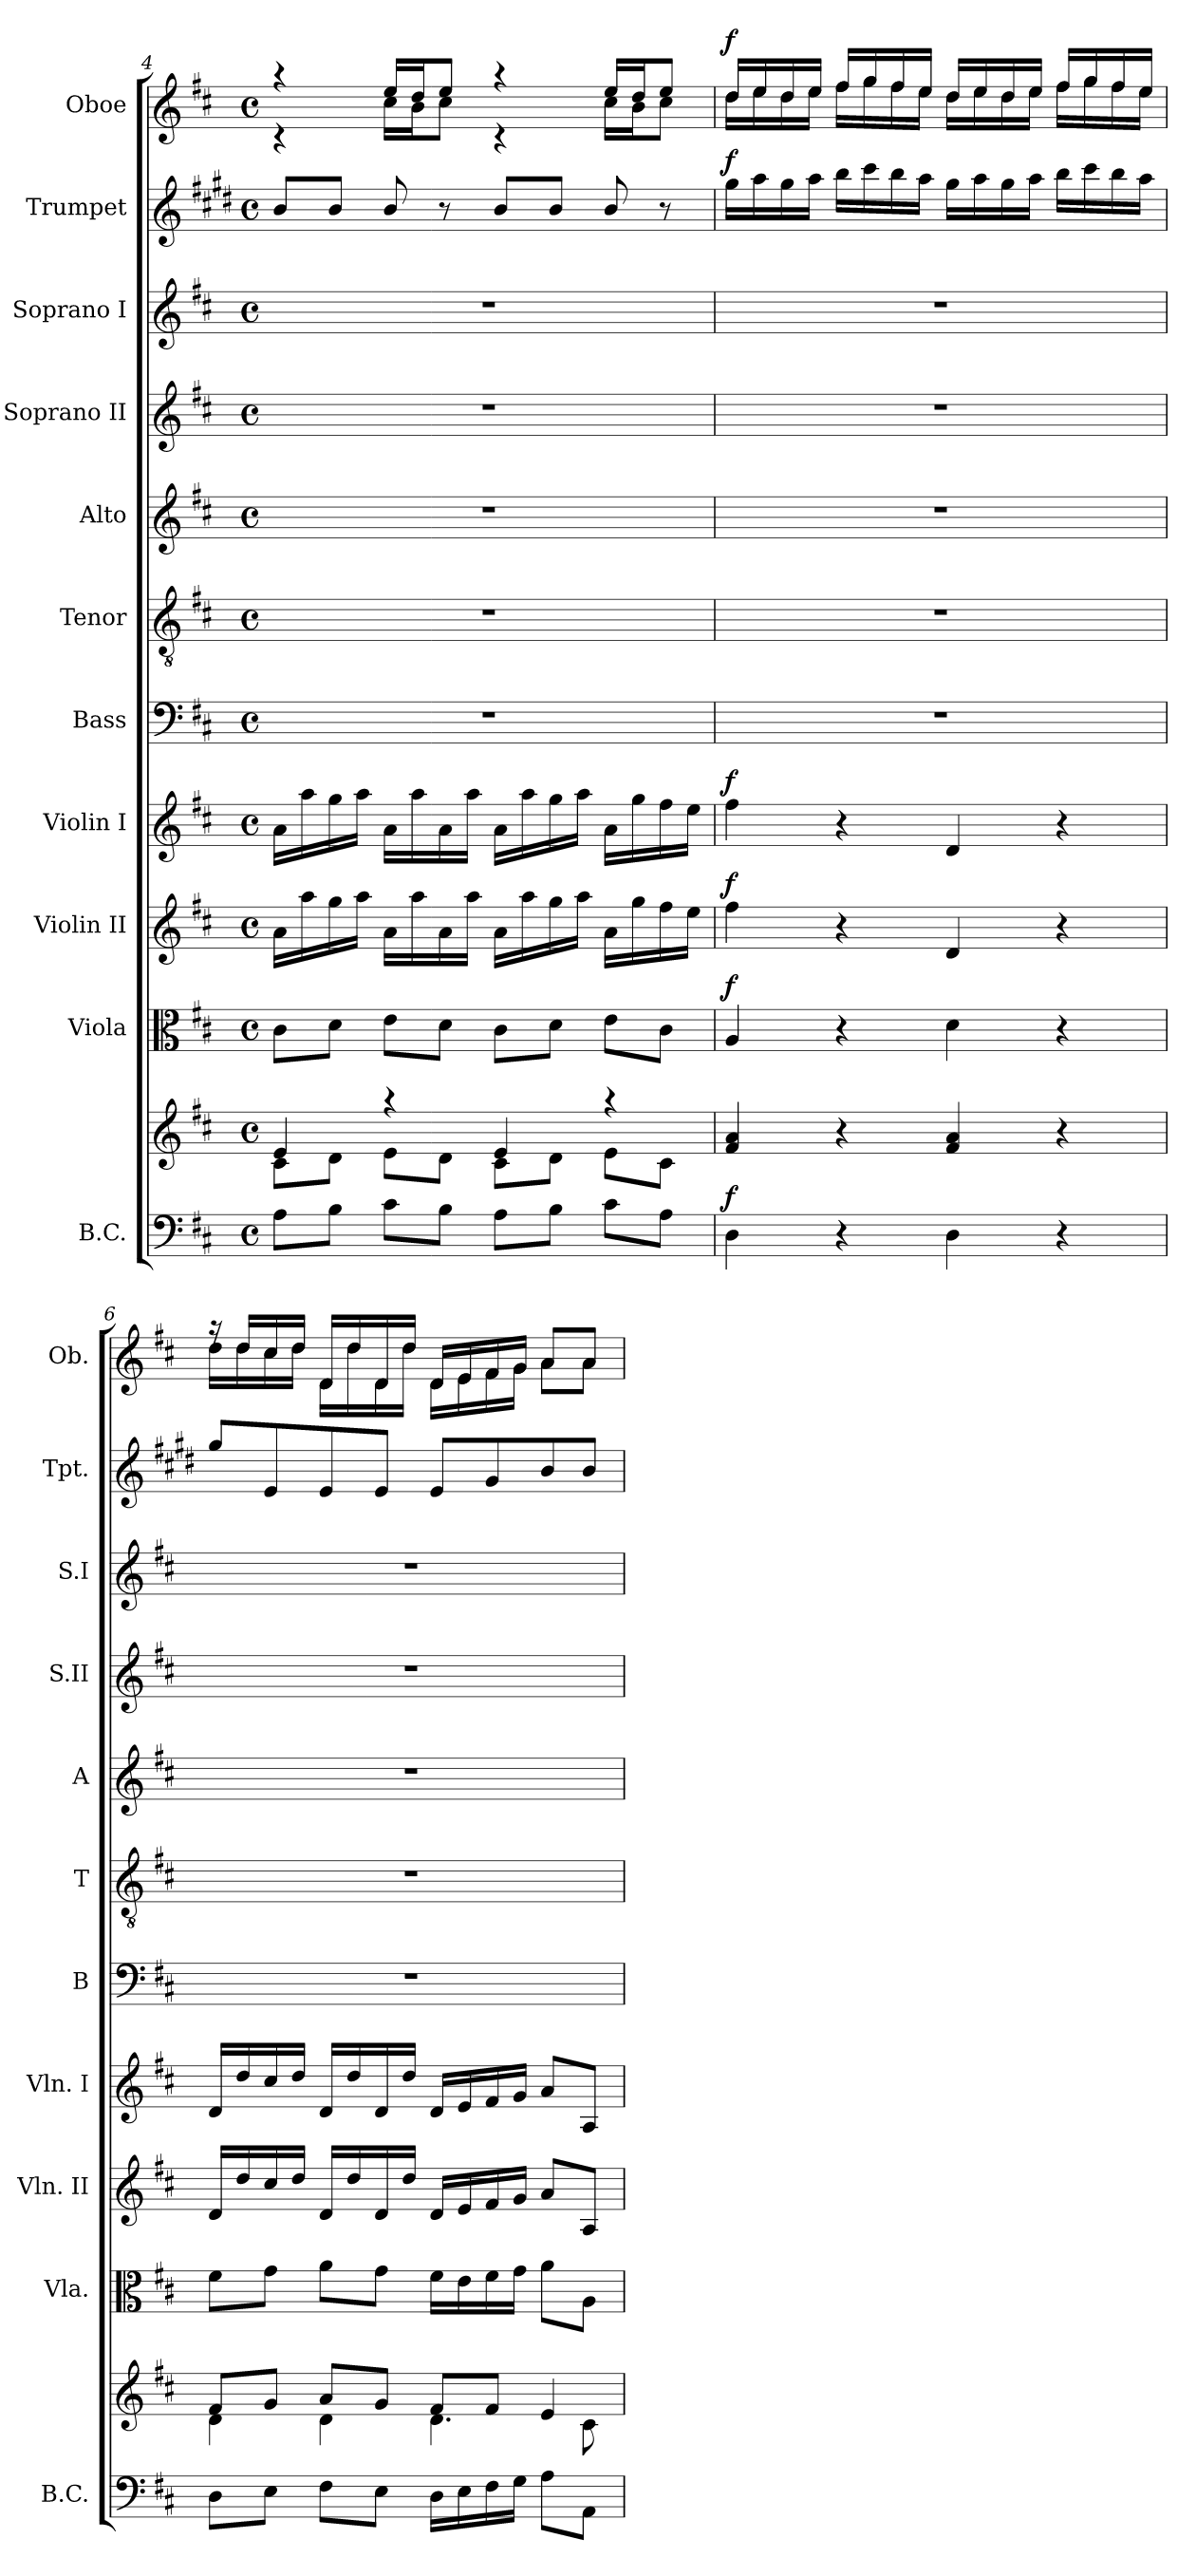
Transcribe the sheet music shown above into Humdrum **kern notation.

**kern	**kern	**dynam	**kern	**dynam	**kern	**dynam	**kern	**dynam	**kern	**kern	**kern	**kern	**kern	**kern	**dynam	**kern	**dynam
*part11	*part11	*part11	*part10	*part10	*part9	*part9	*part8	*part8	*part7	*part6	*part5	*part4	*part3	*part2	*part2	*part1	*part1
*staff12	*staff11	*staff11/12	*staff10	*staff10	*staff9	*staff9	*staff8	*staff8	*staff7	*staff6	*staff5	*staff4	*staff3	*staff2	*staff2	*staff1	*staff1
*I"B.C.	*	*	*I"Viola	*	*I"Violin II	*	*I"Violin I	*	*I"Bass	*I"Tenor	*I"Alto	*I"Soprano II	*I"Soprano I	*I"Trumpet	*	*I"Oboe	*
*I'B.C.	*	*	*I'Vla.	*	*I'Vln. II	*	*I'Vln. I	*	*I'B	*I'T	*I'A	*I'S.II	*I'S.I	*I'Tpt.	*	*I'Ob.	*
!!LO:PB:g=z
*clefF4	*clefG2	*	*clefC3	*	*clefG2	*	*clefG2	*	*clefF4	*clefGv2	*clefG2	*clefG2	*clefG2	*clefG2	*	*clefG2	*
*	*	*	*	*	*	*	*	*	*	*	*	*	*	*ITrd1c2	*	*	*
*k[f#c#]	*k[f#c#]	*	*k[f#c#]	*	*k[f#c#]	*	*k[f#c#]	*	*k[f#c#]	*k[f#c#]	*k[f#c#]	*k[f#c#]	*k[f#c#]	*k[f#c#]	*	*k[f#c#]	*
*D:	*D:	*	*D:	*	*D:	*	*D:	*	*D:	*D:	*D:	*D:	*D:	*D:	*	*D:	*
*M4/4	*M4/4	*	*M4/4	*	*M4/4	*	*M4/4	*	*M4/4	*M4/4	*M4/4	*M4/4	*M4/4	*M4/4	*	*M4/4	*
*met(c)	*met(c)	*	*met(c)	*	*met(c)	*	*met(c)	*	*met(c)	*met(c)	*met(c)	*met(c)	*met(c)	*met(c)	*	*met(c)	*
=4	=4	=4	=4	=4	=4	=4	=4	=4	=4	=4	=4	=4	=4	=4	=4	=4	=4
*	*^	*	*	*	*	*	*	*	*	*	*	*	*	*	*	*^	*
8A\L	4e/	8c#\L	.	8c#\L	.	16a\LL	.	16a\LL	.	1r	1r	1r	1r	1r	8a/L	.	4raa	4rc	.
.	.	.	.	.	.	16aa\	.	16aa\	.	.	.	.	.	.	.	.	.	.	.
8B\J	.	8d\J	.	8d\J	.	16gg\	.	16gg\	.	.	.	.	.	.	8a/J	.	.	.	.
.	.	.	.	.	.	16aa\JJ	.	16aa\JJ	.	.	.	.	.	.	.	.	.	.	.
8c#\L	4raa	8e\L	.	8e\L	.	16a\LL	.	16a\LL	.	.	.	.	.	.	8a/	.	16ee/LL	16cc#\LL	.
.	.	.	.	.	.	16aa\	.	16aa\	.	.	.	.	.	.	.	.	16dd/J	16b\J	.
8B\J	.	8d\J	.	8d\J	.	16a\	.	16a\	.	.	.	.	.	.	8r	.	8ee/J	8cc#\J	.
.	.	.	.	.	.	16aa\JJ	.	16aa\JJ	.	.	.	.	.	.	.	.	.	.	.
8A\L	4e/	8c#\L	.	8c#\L	.	16a\LL	.	16a\LL	.	.	.	.	.	.	8a/L	.	4raa	4rc	.
.	.	.	.	.	.	16aa\	.	16aa\	.	.	.	.	.	.	.	.	.	.	.
8B\J	.	8d\J	.	8d\J	.	16gg\	.	16gg\	.	.	.	.	.	.	8a/J	.	.	.	.
.	.	.	.	.	.	16aa\JJ	.	16aa\JJ	.	.	.	.	.	.	.	.	.	.	.
8c#\L	4raa	8e\L	.	8e\L	.	16a\LL	.	16a\LL	.	.	.	.	.	.	8a/	.	16ee/LL	16cc#\LL	.
.	.	.	.	.	.	16gg\	.	16gg\	.	.	.	.	.	.	.	.	16dd/J	16b\J	.
8A\J	.	8c#\J	.	8c#\J	.	16ff#\	.	16ff#\	.	.	.	.	.	.	8r	.	8ee/J	8cc#\J	.
.	.	.	.	.	.	16ee\JJ	.	16ee\JJ	.	.	.	.	.	.	.	.	.	.	.
*	*v	*v	*	*	*	*	*	*	*	*	*	*	*	*	*	*	*	*	*
=5	=5	=5	=5	=5	=5	=5	=5	=5	=5	=5	=5	=5	=5	=5	=5	=5	=5	=5
!	!	!LO:DY:a=2	!	!LO:DY:a	!	!LO:DY:a	!	!LO:DY:a	!	!	!	!	!	!	!LO:DY:a	!	!	!LO:DY:a
4D\	4f#/ 4a/	f	4A/	f	4ff#\	f	4ff#\	f	1r	1r	1r	1r	1r	16ff#\LL	f	16dd/LL	16dd\LL	f
.	.	.	.	.	.	.	.	.	.	.	.	.	.	16gg\	.	16ee/	16ee\	.
.	.	.	.	.	.	.	.	.	.	.	.	.	.	16ff#\	.	16dd/	16dd\	.
.	.	.	.	.	.	.	.	.	.	.	.	.	.	16gg\JJ	.	16ee/JJ	16ee\JJ	.
4r	4r	.	4r	.	4r	.	4r	.	.	.	.	.	.	16aa\LL	.	16ff#/LL	16ff#\LL	.
.	.	.	.	.	.	.	.	.	.	.	.	.	.	16bb\	.	16gg/	16gg\	.
.	.	.	.	.	.	.	.	.	.	.	.	.	.	16aa\	.	16ff#/	16ff#\	.
.	.	.	.	.	.	.	.	.	.	.	.	.	.	16gg\JJ	.	16ee/JJ	16ee\JJ	.
4D\	4f#/ 4a/	.	4d\	.	4d/	.	4d/	.	.	.	.	.	.	16ff#\LL	.	16dd/LL	16dd\LL	.
.	.	.	.	.	.	.	.	.	.	.	.	.	.	16gg\	.	16ee/	16ee\	.
.	.	.	.	.	.	.	.	.	.	.	.	.	.	16ff#\	.	16dd/	16dd\	.
.	.	.	.	.	.	.	.	.	.	.	.	.	.	16gg\JJ	.	16ee/JJ	16ee\JJ	.
4r	4r	.	4r	.	4r	.	4r	.	.	.	.	.	.	16aa\LL	.	16ff#/LL	16ff#\LL	.
.	.	.	.	.	.	.	.	.	.	.	.	.	.	16bb\	.	16gg/	16gg\	.
.	.	.	.	.	.	.	.	.	.	.	.	.	.	16aa\	.	16ff#/	16ff#\	.
.	.	.	.	.	.	.	.	.	.	.	.	.	.	16gg\JJ	.	16ee/JJ	16ee\JJ	.
!!LO:PB:g=z	!!
=6	=6	=6	=6	=6	=6	=6	=6	=6	=6	=6	=6	=6	=6	=6	=6	=6	=6	=6
*	*^	*	*	*	*	*	*	*	*	*	*	*	*	*	*	*	*	*
8D\L	8f#/L	4d\	.	8f#\L	.	16d/LL	.	16d/LL	.	1r	1r	1r	1r	1r	8ff#/L	.	16raa	16dd\LL	.
.	.	.	.	.	.	16dd/	.	16dd/	.	.	.	.	.	.	.	.	16dd/LL	16dd\	.
8E\J	8g/J	.	.	8g\J	.	16cc#/	.	16cc#/	.	.	.	.	.	.	8d/	.	16cc#/	16cc#\	.
.	.	.	.	.	.	16dd/JJ	.	16dd/JJ	.	.	.	.	.	.	.	.	16dd/JJ	16dd\JJ	.
8F#\L	8a/L	4d\	.	8a\L	.	16d/LL	.	16d/LL	.	.	.	.	.	.	8d/	.	16d/LL	16d\LL	.
.	.	.	.	.	.	16dd/	.	16dd/	.	.	.	.	.	.	.	.	16dd/	16dd\	.
8E\J	8g/J	.	.	8g\J	.	16d/	.	16d/	.	.	.	.	.	.	8d/J	.	16d/	16d\	.
.	.	.	.	.	.	16dd/JJ	.	16dd/JJ	.	.	.	.	.	.	.	.	16dd/JJ	16dd\JJ	.
16D\LL	8f#/L	4.d\	.	16f#\LL	.	16d/LL	.	16d/LL	.	.	.	.	.	.	8d/L	.	16d/LL	16d\LL	.
16E\	.	.	.	16e\	.	16e/	.	16e/	.	.	.	.	.	.	.	.	16e/	16e\	.
16F#\	8f#/J	.	.	16f#\	.	16f#/	.	16f#/	.	.	.	.	.	.	8f#/	.	16f#/	16f#\	.
16G\JJ	.	.	.	16g\JJ	.	16g/JJ	.	16g/JJ	.	.	.	.	.	.	.	.	16g/JJ	16g\JJ	.
8A\L	4e/	.	.	8a\L	.	8a/L	.	8a/L	.	.	.	.	.	.	8a/	.	8a/L	8a\L	.
8AA\J	.	8c#\	.	8A\J	.	8A/J	.	8A/J	.	.	.	.	.	.	8a/J	.	8a/J	8a\J	.
*	*v	*v	*	*	*	*	*	*	*	*	*	*	*	*	*	*	*v	*v	*
=	=	=	=	=	=	=	=	=	=	=	=	=	=	=	=	=	=
*-	*-	*-	*-	*-	*-	*-	*-	*-	*-	*-	*-	*-	*-	*-	*-	*-	*-
